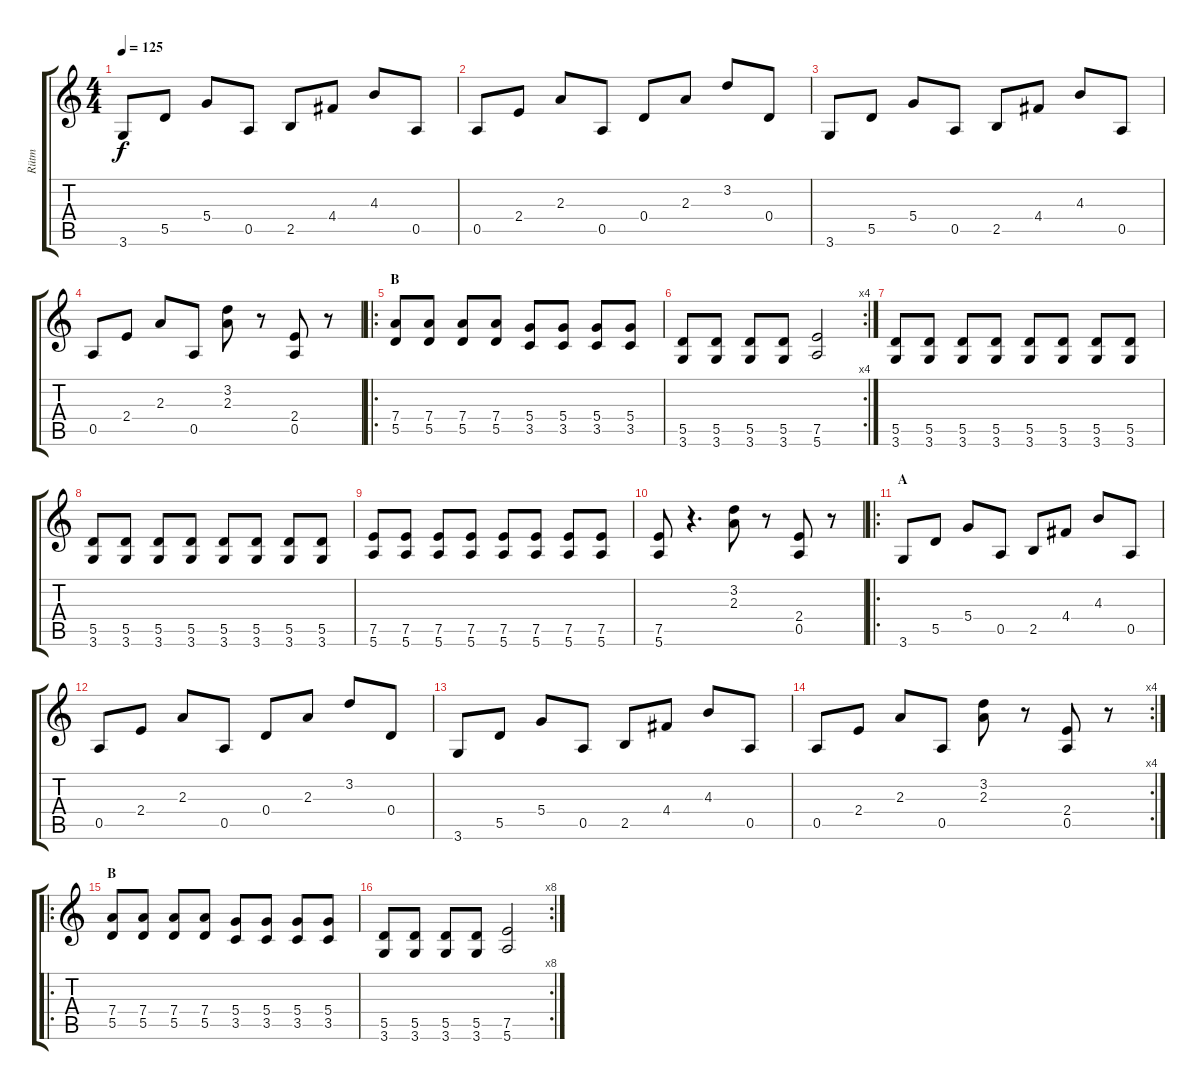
\track ("Rütm" "Rütm") {instrument distortionguitar}
\staff {score tabs}
\tuning (E4 B3 G3 D3 A2 E2) {hide}
\ts (4 4)
\tempo 125
\clef g2
\ks c
3.6.8{dy f} 5.5.8 5.4.8 0.5.8 2.5.8 4.4.8 4.3.8 0.5.8 |
0.5.8 2.4.8 2.3.8 0.5.8 0.4.8 2.3.8 3.2.8 0.4.8 |
3.6.8 5.5.8 5.4.8 0.5.8 2.5.8 4.4.8 4.3.8 0.5.8 |
0.5.8 2.4.8 2.3.8 0.5.8 (3.2 2.3).8 r.8 (2.4 0.5).8 r.8 |
\ro
\section ("" "B")
(7.4 5.5).8 (7.4 5.5).8 (7.4 5.5).8 (7.4 5.5).8 (5.4 3.5).8 (5.4 3.5).8 (5.4 3.5).8 (5.4 3.5).8 |
\rc 4
(5.5 3.6).8 (5.5 3.6).8 (5.5 3.6).8 (5.5 3.6).8 (7.5 5.6).2 |
(5.5 3.6).8 (5.5 3.6).8 (5.5 3.6).8 (5.5 3.6).8 (5.5 3.6).8 (5.5 3.6).8 (5.5 3.6).8 (5.5 3.6).8 |
(5.5 3.6).8 (5.5 3.6).8 (5.5 3.6).8 (5.5 3.6).8 (5.5 3.6).8 (5.5 3.6).8 (5.5 3.6).8 (5.5 3.6).8 |
(7.5 5.6).8 (7.5 5.6).8 (7.5 5.6).8 (7.5 5.6).8 (7.5 5.6).8 (7.5 5.6).8 (7.5 5.6).8 (7.5 5.6).8 |
(7.5 5.6).8 r.4{d} (3.2 2.3).8 r.8 (2.4 0.5).8 r.8 |
\ro
\section ("" "A")
3.6.8 5.5.8 5.4.8 0.5.8 2.5.8 4.4.8 4.3.8 0.5.8 |
0.5.8 2.4.8 2.3.8 0.5.8 0.4.8 2.3.8 3.2.8 0.4.8 |
3.6.8 5.5.8 5.4.8 0.5.8 2.5.8 4.4.8 4.3.8 0.5.8 |
\rc 4
0.5.8 2.4.8 2.3.8 0.5.8 (3.2 2.3).8 r.8 (2.4 0.5).8 r.8 |
\ro
\section ("" "B")
(7.4 5.5).8 (7.4 5.5).8 (7.4 5.5).8 (7.4 5.5).8 (5.4 3.5).8 (5.4 3.5).8 (5.4 3.5).8 (5.4 3.5).8 |
\rc 8
(5.5 3.6).8 (5.5 3.6).8 (5.5 3.6).8 (5.5 3.6).8 (7.5 5.6).2
